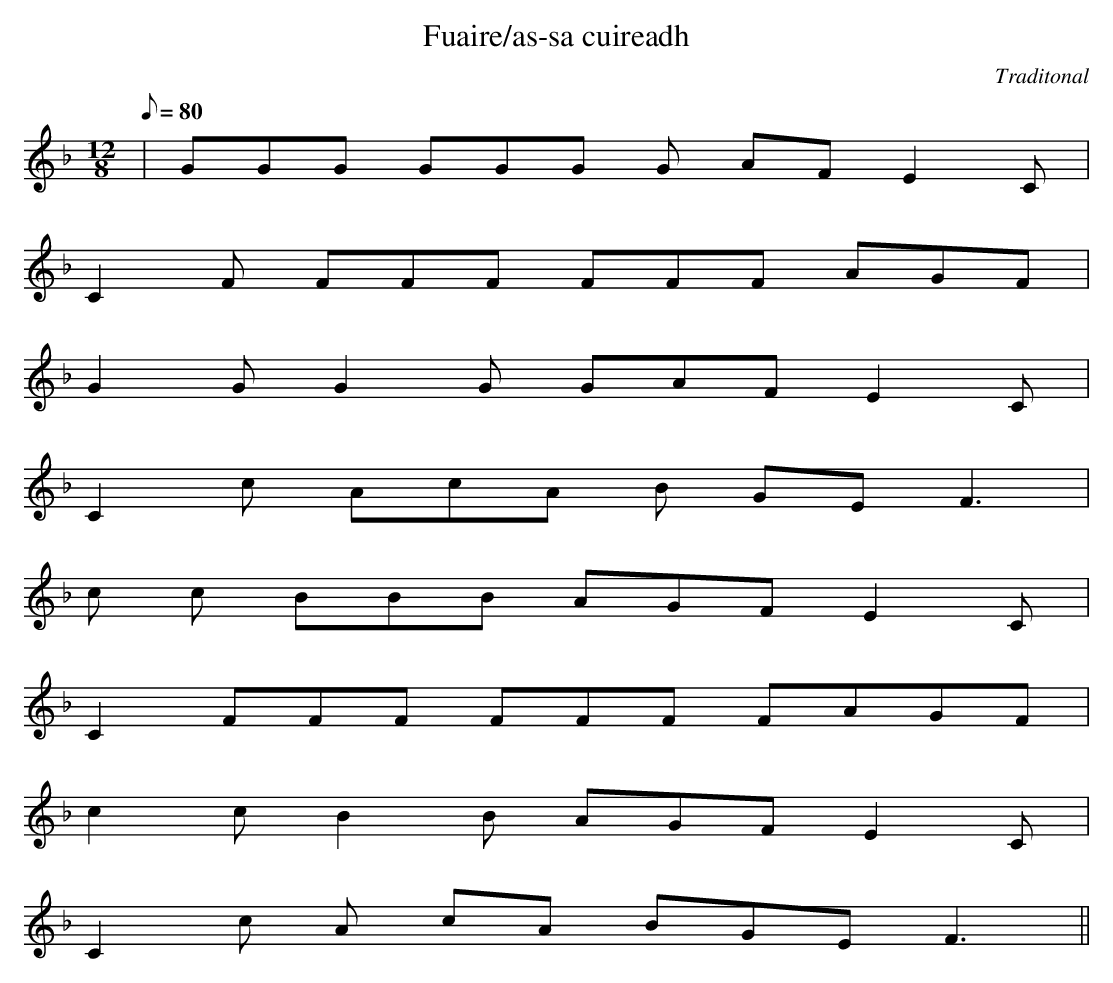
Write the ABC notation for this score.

X:1
T:Fuaire/as-sa cuireadh
M:12/8
L:1/8
Q:80
C:Traditonal
K:F
|GGG GGG G AF  E2 C|! C2 F FFF FFF AGF|! G2 G G2 G GAF E2C|! C2 c AcA B
GE F3|! c
2 c BBB AGF E2 C|!C2 FFF FFF FAGF|! c2c B2B AGF E2C|! C2 c A cA  BGE  F3
||!
